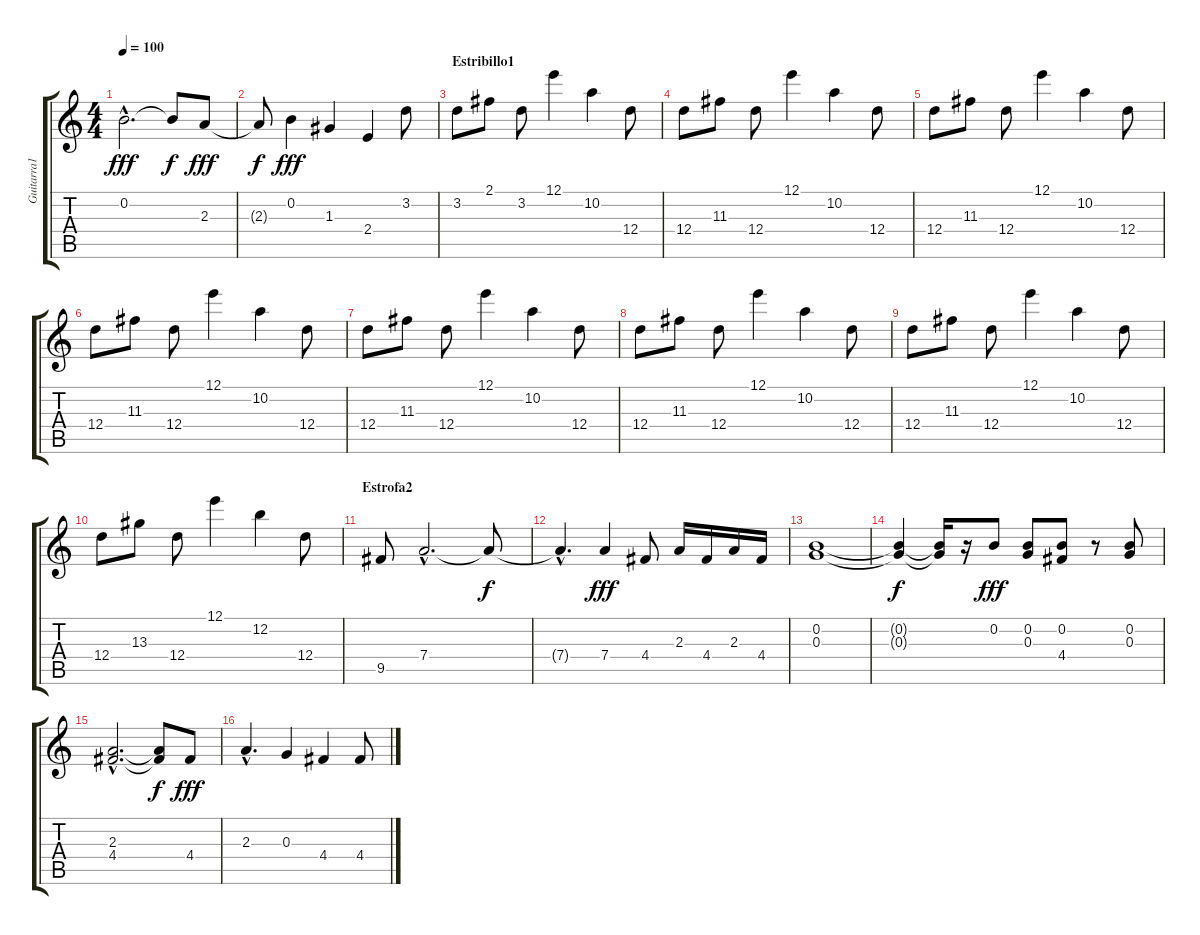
\track ("Guitarra1" "Guitarra1") {instrument overdrivenguitar}
\staff {score tabs}
\tuning (E4 B3 G3 D3 A2 E2) {hide}
\ts (4 4)
\tempo 100
\clef g2
\ks c
0.2{hac}.2{d dy fff} 0.2{t}.8{dy f} 2.3.8{dy fff volume 7} |
2.3{t}.8{dy f} 0.2.4{dy fff} 1.3.4 2.4.4 3.2.8 |
\section ("" "Estribillo1")
3.2.8 2.1.8 3.2.8 12.1.4 10.2.4 12.4.8 |
12.4.8 11.3.8 12.4.8 12.1.4 10.2.4 12.4.8 |
12.4.8 11.3.8 12.4.8 12.1.4 10.2.4 12.4.8 |
12.4.8 11.3.8 12.4.8 12.1.4 10.2.4 12.4.8 |
12.4.8 11.3.8 12.4.8 12.1.4 10.2.4 12.4.8 |
12.4.8 11.3.8 12.4.8 12.1.4 10.2.4 12.4.8 |
12.4.8 11.3.8 12.4.8 12.1.4 10.2.4 12.4.8 |
12.4.8 13.3.8 12.4.8 12.1.4 12.2.4 12.4.8 |
\section ("" "Estrofa2")
9.5.8 7.4{hac}.2{d} 7.4{t}.8{dy f} |
7.4{hac t}.4{d} 7.4.4{dy fff volume 7} 4.4.8 2.3.16 4.4.16 2.3.16 4.4.16 |
(0.2 0.3).1 |
(0.2{t} 0.3{t}).4{dy f} (0.2{t} 0.3{t}).16 r.16 0.2.8{dy fff volume 7} (0.2 0.3).8 (0.2 4.4).8 r.8 (0.2 0.3).8 |
(2.3{hac} 4.4{hac}).2{d} (2.3{t} 4.4{t}).8{dy f} 4.4.8{dy fff volume 7} |
2.3{hac}.4{d} 0.3.4{volume 7} 4.4.4 4.4.8
